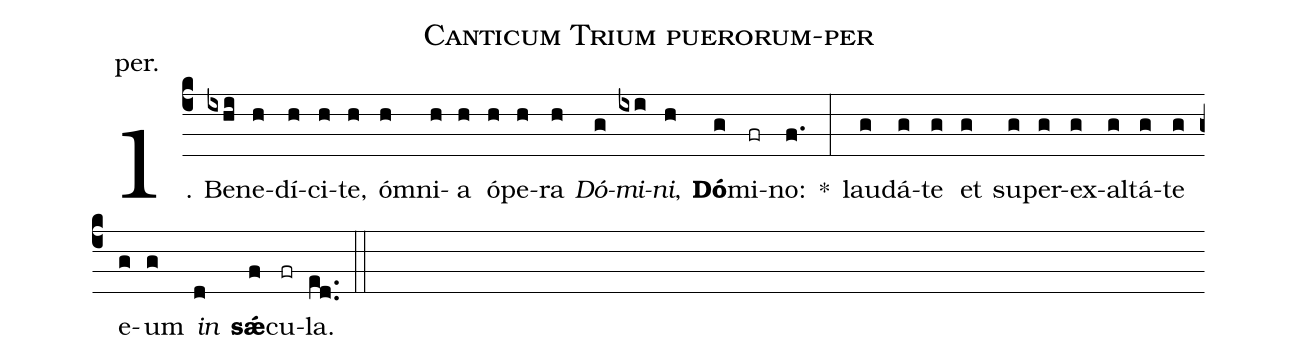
name: Canticum Trium puerorum-per;
annotation: per.;
%%
(c4)1. Be(ixhi)ne(h)dí(h)ci(h)te,(h) óm(h)ni(h)a(h) ó(h)pe(h)ra(h) <i>Dó</i>(g)<i>mi</i>(ixi)<i>ni</i>,(h) <b>Dó</b>(g)mi(fr)no:(f.) *(:) lau(g)dá(g)te(g) et(g) su(g)per(g)ex(g)al(g)tá(g)te(g) e(g)um(g) <i>in</i>(d) <b>sǽ</b>(f)cu(fr)la.(ed..) (::)
